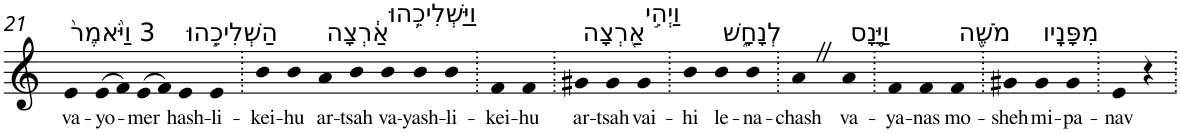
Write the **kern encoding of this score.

**kern	**text
*part1	*part1
*staff1	*staff1
*I"Piano	*
*I'Pno	*
!!LO:PB:g=z
*clefG2	*
*k[]	*
=21	=21
!LO:TX:a:t=3 וַיֹּ֙אמֶר֙	!
!	!LO:LY:b
4e	va-
!	!LO:LY:b
(>8e	-yo-
8f)	.
!	!LO:LY:b
(>8e	-mer
8f)	.
!LO:TX:a:t=הַשְׁלִיכֵ֣הוּ	!
!	!LO:LY:b
4e	hash-
!	!LO:LY:b
4e	-li-
=22.	=22.
!	!LO:LY:b
4b	-kei-
!	!LO:LY:b
4b	-hu
!LO:TX:a:t=אַ֔רְצָה	!
!	!LO:LY:b
4a	ar-
!	!LO:LY:b
4b	-tsah
!LO:TX:a:t=וַיַּשְׁלִיכֵ֥הוּ	!
!	!LO:LY:b
4b	va-
!	!LO:LY:b
4b	-yash-
!	!LO:LY:b
4b	-li-
=23.	=23.
!	!LO:LY:b
4f	-kei-
!	!LO:LY:b
4f	-hu
=24.	=24.
!LO:TX:a:t=אַ֖רְצָה	!
!	!LO:LY:b
4g#X	ar-
!	!LO:LY:b
4g#	-tsah
!LO:TX:a:t=וַיְהִ֣י	!
!	!LO:LY:b
4g#	vai-
=25.	=25.
!	!LO:LY:b
4b	-hi
!LO:TX:a:t=לְנָחָ֑שׁ	!
!	!LO:LY:b
4b	le-
!	!LO:LY:b
4b	-na-
=26.	=26.
!	!LO:LY:b
4aZ	-chash
!LO:TX:a:t=וַיָּ֥נָס	!
!	!LO:LY:b
4a	va-
=27.	=27.
!	!LO:LY:b
4f	-ya-
!	!LO:LY:b
4f	-nas
!LO:TX:a:t=מֹשֶׁ֖ה	!
!	!LO:LY:b
4f	mo-
=28.	=28.
!	!LO:LY:b
4g#X	-sheh
!LO:TX:a:t=מִפָּנָֽיו	!
!	!LO:LY:b
4g#	mi-
!	!LO:LY:b
4g#	-pa-
=29.	=29.
!	!LO:LY:b
4e	-nav
4r	.
=.	=.
*-	*-
